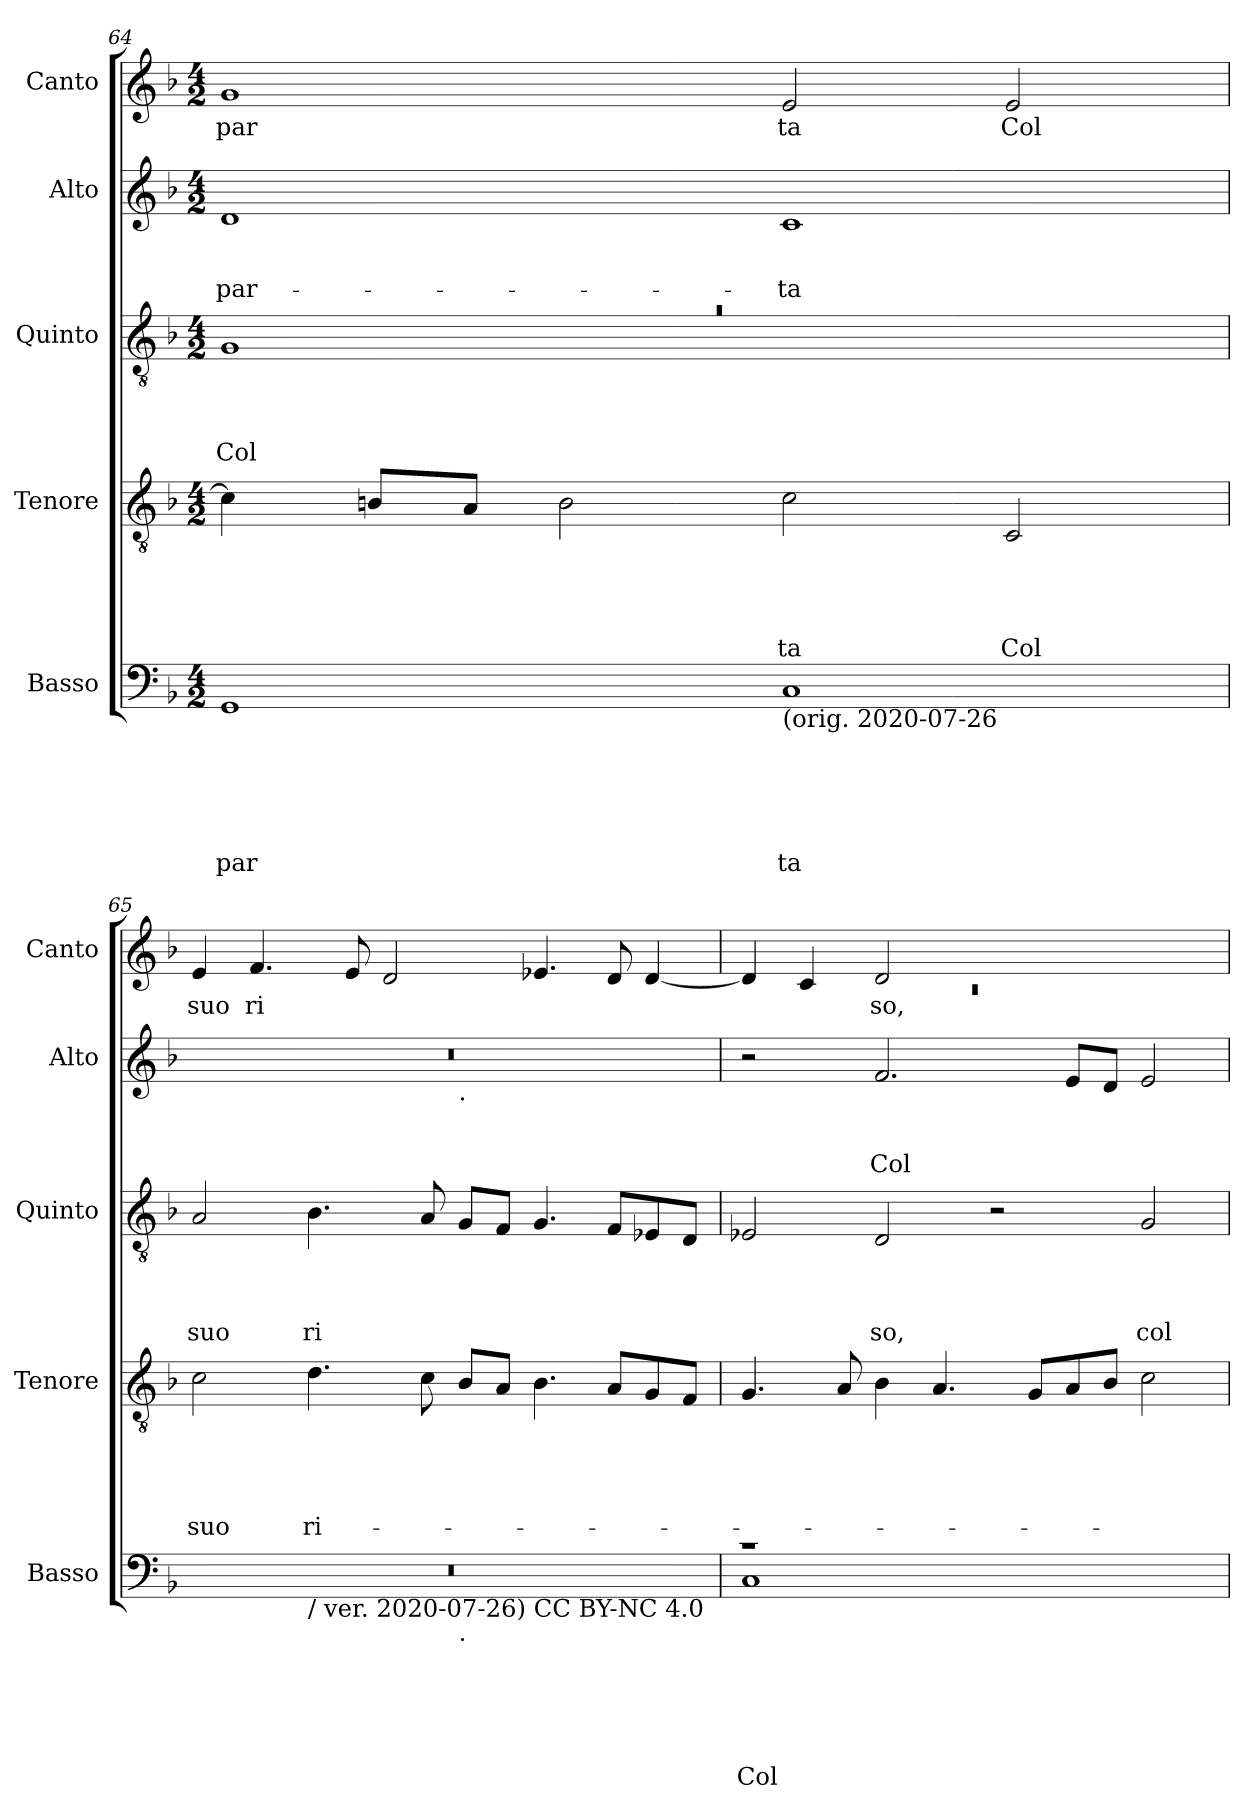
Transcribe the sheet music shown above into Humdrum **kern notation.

**kern	**text	**text	**text	**text	**text	**text	**kern	**text	**text	**text	**text	**text	**kern	**text	**text	**text	**text	**kern	**text	**text	**text	**kern	**text
*part5	*part5	*part5	*part5	*part5	*part5	*part5	*part4	*part4	*part4	*part4	*part4	*part4	*part3	*part3	*part3	*part3	*part3	*part2	*part2	*part2	*part2	*part1	*part1
*staff5	*staff5	*staff5	*staff5	*staff5	*staff5	*staff5	*staff4	*staff4	*staff4	*staff4	*staff4	*staff4	*staff3	*staff3	*staff3	*staff3	*staff3	*staff2	*staff2	*staff2	*staff2	*staff1	*staff1
*I"Basso	*	*	*	*	*	*	*I"Tenore	*	*	*	*	*	*I"Quinto	*	*	*	*	*I"Alto	*	*	*	*I"Canto	*
*I'Basso	*	*	*	*	*	*	*I'Tenore	*	*	*	*	*	*I'Quinto	*	*	*	*	*I'Alto	*	*	*	*I'Canto	*
*clefF4	*	*	*	*	*	*	*clefGv2	*	*	*	*	*	*clefGv2	*	*	*	*	*clefG2	*	*	*	*clefG2	*
*ITrd-3c-5	*	*	*	*	*	*	*	*	*	*	*	*	*ITrd-3c-5	*	*	*	*	*ITrd-3c-5	*	*	*	*	*
*k[b-e-]	*	*	*	*	*	*	*k[b-]	*	*	*	*	*	*k[b-e-]	*	*	*	*	*k[b-e-]	*	*	*	*k[b-]	*
*B-:	*	*	*	*	*	*	*F:	*	*	*	*	*	*B-:	*	*	*	*	*B-:	*	*	*	*F:	*
*M4/2	*	*	*	*	*	*	*M4/2	*	*	*	*	*	*M4/2	*	*	*	*	*M4/2	*	*	*	*M4/2	*
=64	=64	=64	=64	=64	=64	=64	=64	=64	=64	=64	=64	=64	=64	=64	=64	=64	=64	=64	=64	=64	=64	=64	=64
!	!	!	!	!	!	!LO:LY:b	!	!	!	!	!	!	!LO:N:vis=1	!	!	!	!LO:LY:b	!	!	!	!LO:LY:b	!	!LO:LY:b
*	*	*	*	*	*	*	*	*	*	*	*	*	*^	*	*	*	*	*	*	*	*	*	*
1C	.	.	.	.	.	par	4c\]	.	.	.	.	.	0ra	1c	.	.	.	Col	1g	.	.	-par-	1g	par
.	.	.	.	.	.	.	8Bn/L	.	.	.	.	.	.	.	.	.	.	.	.	.	.	.	.	.
.	.	.	.	.	.	.	8A/J	.	.	.	.	.	.	.	.	.	.	.	.	.	.	.	.	.
.	.	.	.	.	.	.	2B\	.	.	.	.	.	.	.	.	.	.	.	.	.	.	.	.	.
!LO:TX:b:t=(orig. 2020-07-26	!	!	!	!	!	!	!	!	!	!	!	!	!	!	!	!	!	!	!	!	!	!	!	!
!	!	!	!	!	!	!LO:LY:b	!	!	!	!	!	!LO:LY:b	!	!	!	!	!	!	!	!	!	!LO:LY:b	!	!LO:LY:b
1F	.	.	.	.	.	ta	2c\	.	.	.	.	-ta	.	1ryy	.	.	.	.	1f	.	.	-ta	2e/	ta
!	!	!	!	!	!	!	!	!	!	!	!	!LO:LY:b	!	!	!	!	!	!	!	!	!	!	!	!LO:LY:b
.	.	.	.	.	.	.	2C/	.	.	.	.	Col	.	.	.	.	.	.	.	.	.	.	2e/	Col
*	*	*	*	*	*	*	*	*	*	*	*	*	*v	*v	*	*	*	*	*	*	*	*	*	*
=65	=65	=65	=65	=65	=65	=65	=65	=65	=65	=65	=65	=65	=65	=65	=65	=65	=65	=65	=65	=65	=65	=65	=65
!	!	!	!	!	!	!	!	!	!	!	!	!LO:LY:b	!	!	!	!	!LO:LY:b	!	!	!	!	!	!LO:LY:b
*^	*	*	*	*	*	*	*	*	*	*	*	*	*	*	*	*	*	*^	*	*	*	*	*
*	*^	*	*	*	*	*	*	*	*	*	*	*	*	*	*	*	*	*	*	*	*	*	*	*	*
0r	2ryy	1ryy	.	.	.	.	.	.	2c\	.	.	.	.	suo	2d/	.	.	.	suo	0r	1ryy	.	.	.	4e/	suo
!	!	!	!	!	!	!	!	!	!	!	!	!	!	!	!	!	!	!	!	!	!	!	!	!	!	!LO:LY:b
.	.	.	.	.	.	.	.	.	.	.	.	.	.	.	.	.	.	.	.	.	.	.	.	.	4.f/	ri
!	!LO:TX:b:t=/ ver. 2020-07-26) CC BY-NC 4.0	!	!	!	!	!	!	!	!	!	!	!	!	!	!	!	!	!	!	!	!	!	!	!	!	!
!	!	!	!	!	!	!	!	!	!	!	!	!	!	!LO:LY:b	!	!	!	!	!LO:LY:b	!	!	!	!	!	!	!
.	1.ryy	.	.	.	.	.	.	.	4.d\	.	.	.	.	ri-	4.e-\	.	.	.	ri	.	.	.	.	.	.	.
.	.	.	.	.	.	.	.	.	.	.	.	.	.	.	.	.	.	.	.	.	.	.	.	.	8e/	.
.	.	.	.	.	.	.	.	.	.	.	.	.	.	.	.	.	.	.	.	.	.	.	.	.	2d/	.
.	.	.	.	.	.	.	.	.	8c\	.	.	.	.	.	8d/	.	.	.	.	.	.	.	.	.	.	.
!	!	!	!	!	!	!	!	!	!	!	!	!	!	!	!	!	!	!	!	!	!LO:TX:b:t=.	!	!	!	!	!
!	!	!LO:TX:b:t=.	!	!	!	!	!	!	!	!	!	!	!	!	!	!	!	!	!	!	!	!	!	!	!	!
.	.	1ryy	.	.	.	.	.	.	8B-/L	.	.	.	.	.	8c/L	.	.	.	.	.	1ryy	.	.	.	.	.
.	.	.	.	.	.	.	.	.	8A/J	.	.	.	.	.	8B-/J	.	.	.	.	.	.	.	.	.	.	.
.	.	.	.	.	.	.	.	.	4.B-\	.	.	.	.	.	4.c/	.	.	.	.	.	.	.	.	.	4.e-X/	.
.	.	.	.	.	.	.	.	.	8A/L	.	.	.	.	.	8B-/L	.	.	.	.	.	.	.	.	.	8d/	.
.	.	.	.	.	.	.	.	.	8G/	.	.	.	.	.	8A-X/	.	.	.	.	.	.	.	.	.	[<4d/	.
.	.	.	.	.	.	.	.	.	8F/J	.	.	.	.	.	8G/J	.	.	.	.	.	.	.	.	.	.	.
=66	=66	=66	=66	=66	=66	=66	=66	=66	=66	=66	=66	=66	=66	=66	=66	=66	=66	=66	=66	=66	=66	=66	=66	=66	=66	=66
*	*	*	*	*	*	*	*	*	*	*	*	*	*	*	*	*	*	*	*	*	*	*	*	*	*^	*
!	!	!	!	!	!	!	!	!LO:LY:b	!	!	!	!	!	!	!	!	!	!	!	!	!	!	!	!	!	!LO:N:vis=1	!
*	*v	*v	*	*	*	*	*	*	*	*	*	*	*	*	*	*	*	*	*	*v	*v	*	*	*	*	*	*
1rc	1F	.	.	.	.	.	Col	4.G/	.	.	.	.	.	2A-X/	.	.	.	.	2r	.	.	.	4d/]	0rc	.
.	.	.	.	.	.	.	.	.	.	.	.	.	.	.	.	.	.	.	.	.	.	.	4c/	.	.
.	.	.	.	.	.	.	.	8A/	.	.	.	.	.	.	.	.	.	.	.	.	.	.	.	.	.
!	!	!	!	!	!	!	!	!	!	!	!	!	!	!	!	!	!	!LO:LY:b	!	!	!	!LO:LY:b	!	!	!LO:LY:b
.	.	.	.	.	.	.	.	4B-\	.	.	.	.	.	2G/	.	.	.	so,	2.b-/	.	.	Col	2d/	.	so,
.	.	.	.	.	.	.	.	4.A/	.	.	.	.	.	.	.	.	.	.	.	.	.	.	.	.	.
1ryy	1ryy	.	.	.	.	.	.	.	.	.	.	.	.	2r	.	.	.	.	.	.	.	.	1ryy	.	.
.	.	.	.	.	.	.	.	8G/L	.	.	.	.	.	.	.	.	.	.	.	.	.	.	.	.	.
.	.	.	.	.	.	.	.	8A/	.	.	.	.	.	.	.	.	.	.	8a/L	.	.	.	.	.	.
.	.	.	.	.	.	.	.	8B-/J	.	.	.	.	.	.	.	.	.	.	8g/J	.	.	.	.	.	.
!	!	!	!	!	!	!	!	!	!	!	!	!	!	!	!	!	!	!LO:LY:b	!	!	!	!	!	!	!
.	.	.	.	.	.	.	.	2c\	.	.	.	.	.	2c/	.	.	.	col	2a/	.	.	.	.	.	.
*v	*v	*	*	*	*	*	*	*	*	*	*	*	*	*	*	*	*	*	*	*	*	*	*v	*v	*
=	=	=	=	=	=	=	=	=	=	=	=	=	=	=	=	=	=	=	=	=	=	=	=
*-	*-	*-	*-	*-	*-	*-	*-	*-	*-	*-	*-	*-	*-	*-	*-	*-	*-	*-	*-	*-	*-	*-	*-
